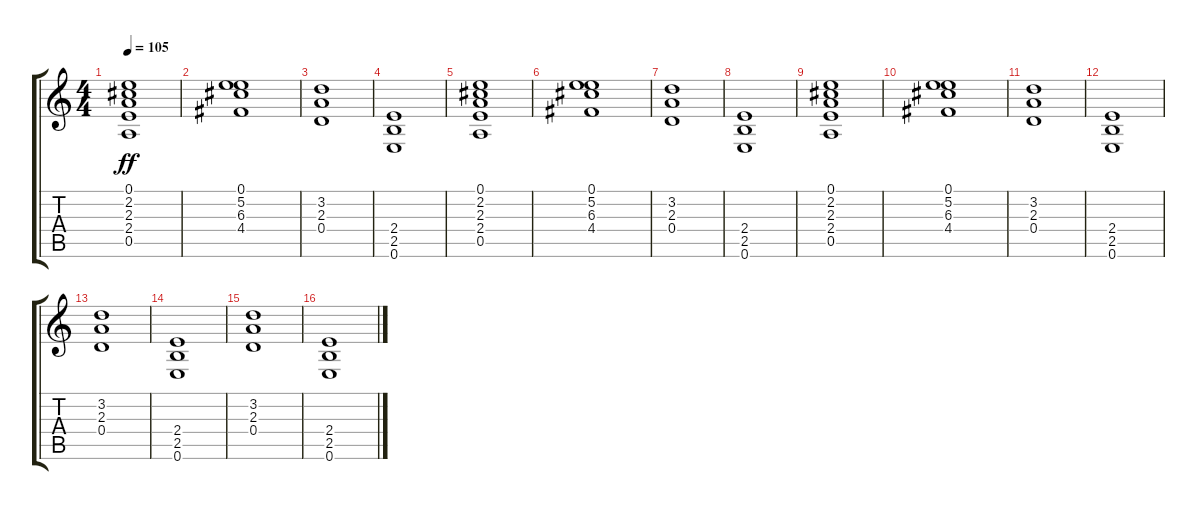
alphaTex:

\track "" {instrument distortionguitar}
\staff {score tabs}
\tuning (E4 B3 G3 D3 A2 E2) {hide}
\ts (4 4)
\tempo 105
\clef g2
\ks c
(0.1 2.2 2.3 2.4 0.5).1{dy ff} |
(0.1 5.2 6.3 4.4).1 |
(3.2 2.3 0.4).1 |
(2.4 2.5 0.6).1 |
(0.1 2.2 2.3 2.4 0.5).1 |
(0.1 5.2 6.3 4.4).1 |
(3.2 2.3 0.4).1 |
(2.4 2.5 0.6).1 |
(0.1 2.2 2.3 2.4 0.5).1 |
(0.1 5.2 6.3 4.4).1 |
(3.2 2.3 0.4).1 |
(2.4 2.5 0.6).1 |
(3.2 2.3 0.4).1 |
(2.4 2.5 0.6).1 |
(3.2 2.3 0.4).1 |
(2.4 2.5 0.6).1
